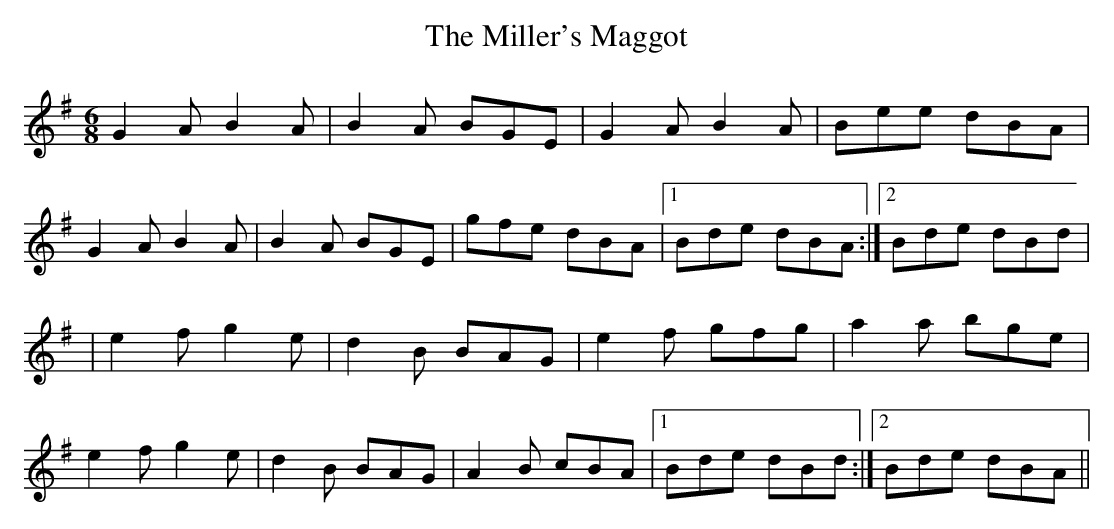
X:1
T:Miller's Maggot, The
M:6/8
L:1/8
K:G
G2A B2A|B2A BGE|G2A B2A|Bee dBA|
G2A B2A|B2A BGE|gfe dBA|1Bde dBA:|2Bde dBd|
|e2f g2e|d2B BAG|e2f gfg|a2a bge|
e2f g2e|d2B BAG|A2B cBA|1Bde dBd:|2Bde dBA||
